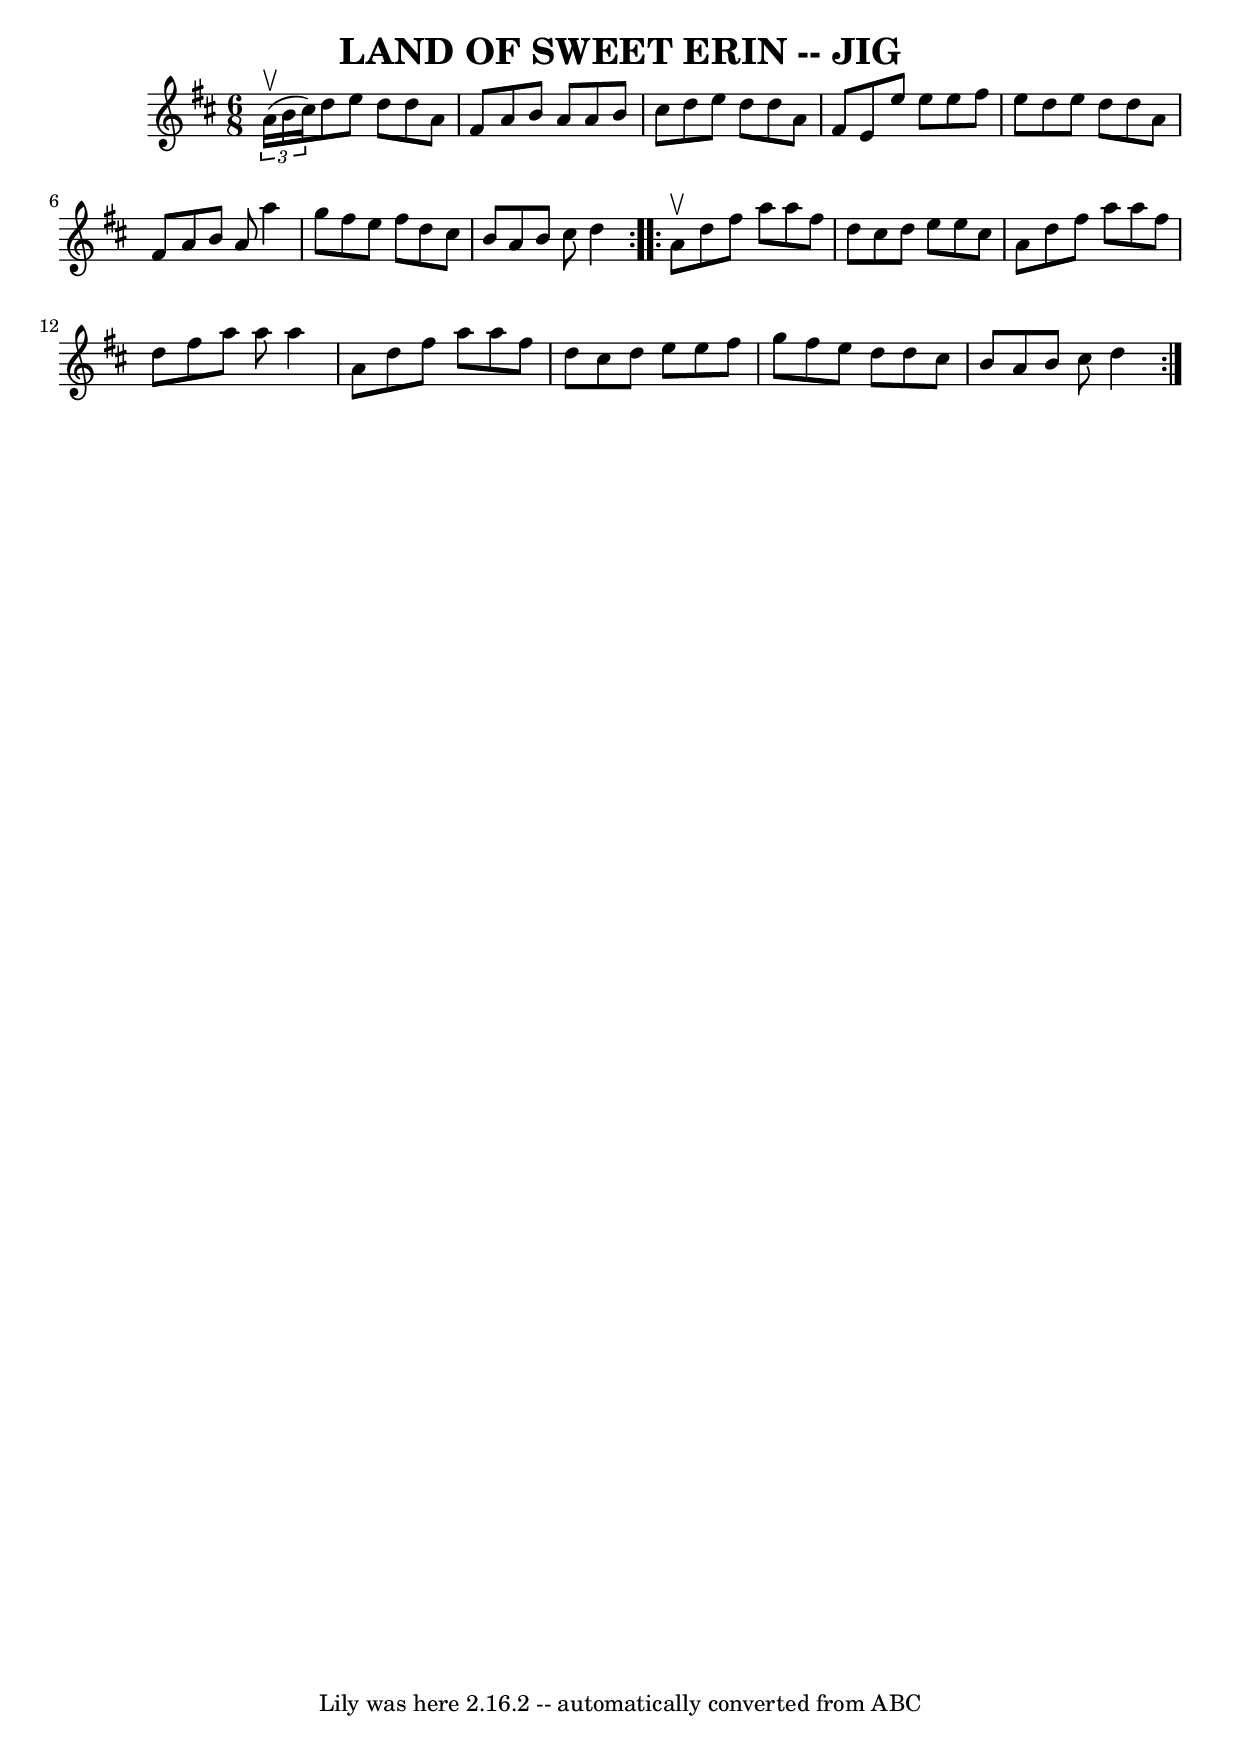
\version "2.7.40"
\include "Mammoth.ily"
\header {
	book = "Ryan's Mammoth Collection"
	crossRefNumber = "1"
	footnotes = "\\\\LAND OF SWEET ERIN.-First and 3d couples balance, swing to opposite\\\\places-balance there, swing to place; first couple down the centre,\\\\back-cast off, right and left."
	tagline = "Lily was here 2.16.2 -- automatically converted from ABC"
	title = "LAND OF SWEET ERIN -- JIG"
}
voicedefault =  {
\set Score.defaultBarType = "empty"

\repeat volta 2 {
\time 6/8 \key d \major   \times 2/3 { a'16^\upbow(b'16 cis''16) } 
|
 d''8 e''8 d''8 d''8 a'8 fis'8  |
 a'8 b'8  
 a'8 a'8 b'8 cis''8  |
 d''8 e''8 d''8 d''8 a'8   
 fis'8  |
 e'8 e''8 e''8 e''8 fis''8 e''8  |
     
d''8 e''8 d''8 d''8 a'8 fis'8  |
 a'8 b'8 a'8    
a''4 g''8  |
 fis''8 e''8 fis''8 d''8 cis''8 b'8  
|
 a'8 b'8 cis''8 d''4  } \repeat volta 2 { a'8^\upbow 
|
 d''8 fis''8 a''8 a''8 fis''8 d''8  |
 cis''8  
 d''8 e''8 e''8 cis''8 a'8  |
 d''8 fis''8 a''8    
a''8 fis''8 d''8  |
 fis''8 a''8 a''8 a''4 a'8  
|
 d''8 fis''8 a''8 a''8 fis''8 d''8  |
   
cis''8 d''8 e''8 e''8 fis''8 g''8  |
 fis''8 e''8    
d''8 d''8 cis''8 b'8  |
 a'8 b'8 cis''8 d''4  }   
}

\score{
    <<

	\context Staff="default"
	{
	    \voicedefault 
	}

    >>
	\layout {
	}
	\midi {}
}
